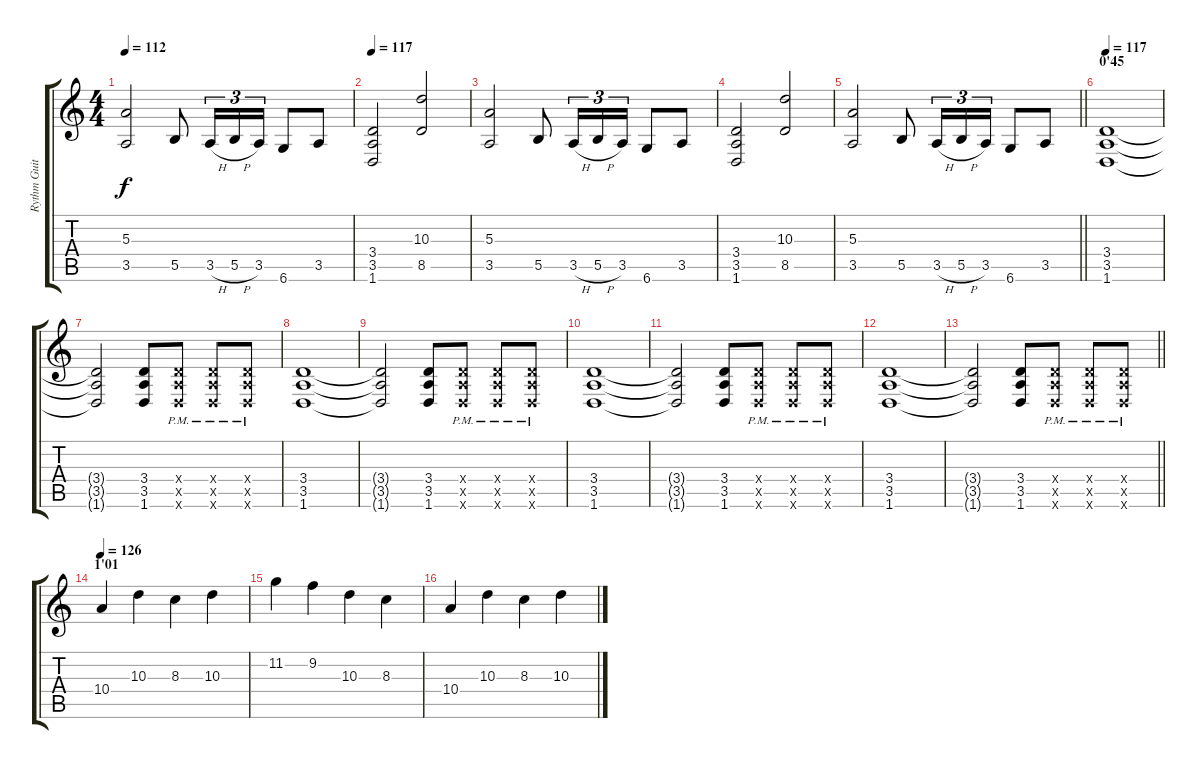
\track ("Rythm Guitar" "Rythm Guit") {instrument distortionguitar}
\staff {score tabs}
\tuning (Db4 Ab3 E3 B2 Gb2 Db2) {hide}
\ts (4 4)
\tempo 112
\clef g2
\ks c
(5.3 3.5).2{dy f} 5.5.8 3.5{h}.16{tu (3 2)} 5.5{h}.16{tu (3 2)} 3.5.16{tu (3 2)} 6.6.8 3.5.8 |
\tempo 117
(3.4 3.5 1.6).2 (10.3 8.5).2 |
(5.3 3.5).2 5.5.8 3.5{h}.16{tu (3 2)} 5.5{h}.16{tu (3 2)} 3.5.16{tu (3 2)} 6.6.8 3.5.8 |
(3.4 3.5 1.6).2 (10.3 8.5).2 |
\barLineRight lightlight
(5.3 3.5).2 5.5.8 3.5{h}.16{tu (3 2)} 5.5{h}.16{tu (3 2)} 3.5.16{tu (3 2)} 6.6.8 3.5.8 |
\section ("" "0'45")
\tempo 117
(3.4 3.5 1.6).1 |
(3.4{t} 3.5{t} 1.6{t}).2 (3.4 3.5 1.6).8{beam merge} (3.4{pm x} 3.5{pm x} 1.6{pm x}).8 (3.4{pm x} 3.5{pm x} 1.6{pm x}).8{beam merge} (3.4{pm x} 3.5{pm x} 1.6{pm x}).8 |
(3.4 3.5 1.6).1 |
(3.4{t} 3.5{t} 1.6{t}).2 (3.4 3.5 1.6).8{beam merge} (3.4{pm x} 3.5{pm x} 1.6{pm x}).8 (3.4{pm x} 3.5{pm x} 1.6{pm x}).8{beam merge} (3.4{pm x} 3.5{pm x} 1.6{pm x}).8 |
(3.4 3.5 1.6).1 |
(3.4{t} 3.5{t} 1.6{t}).2 (3.4 3.5 1.6).8{beam merge} (3.4{pm x} 3.5{pm x} 1.6{pm x}).8 (3.4{pm x} 3.5{pm x} 1.6{pm x}).8{beam merge} (3.4{pm x} 3.5{pm x} 1.6{pm x}).8 |
(3.4 3.5 1.6).1 |
\barLineRight lightlight
(3.4{t} 3.5{t} 1.6{t}).2 (3.4 3.5 1.6).8{beam merge} (3.4{pm x} 3.5{pm x} 1.6{pm x}).8 (3.4{pm x} 3.5{pm x} 1.6{pm x}).8{beam merge} (3.4{pm x} 3.5{pm x} 1.6{pm x}).8 |
\section ("" "1'01")
\tempo 126
10.4.4 10.3.4 8.3.4 10.3.4 |
11.2.4 9.2.4 10.3.4 8.3.4 |
10.4.4 10.3.4 8.3.4 10.3.4
